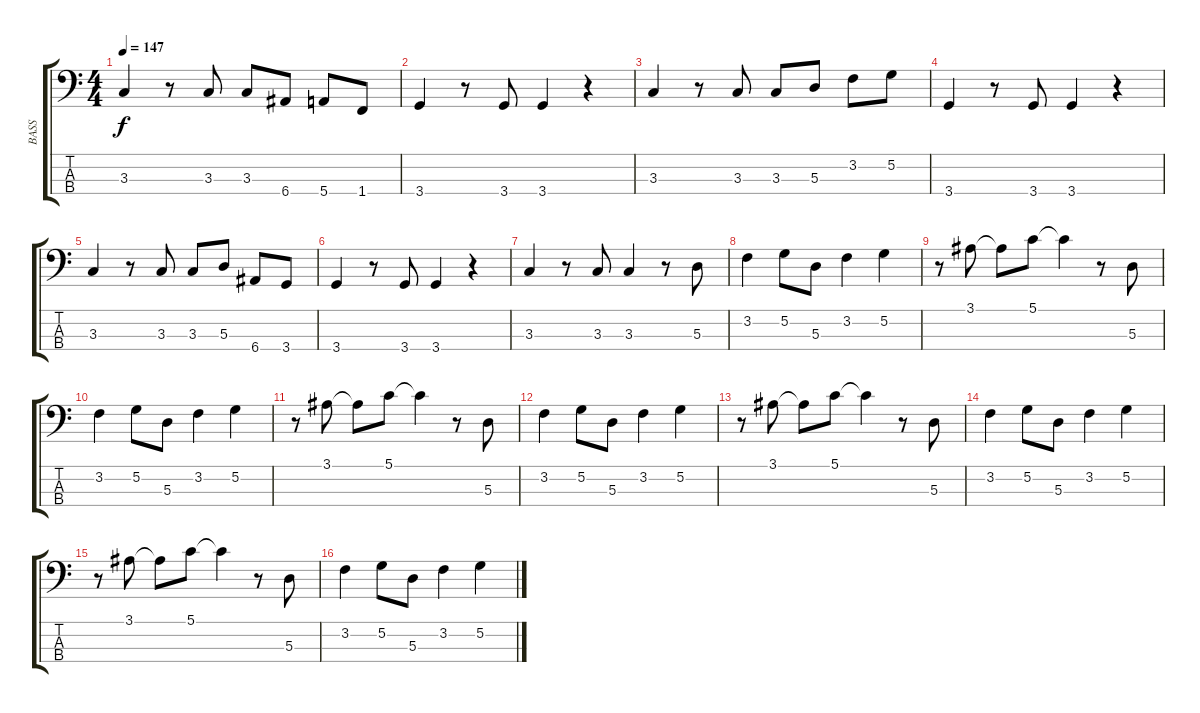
\track ("BASS" "BASS") {instrument electricbassfinger}
\staff {score tabs}
\tuning (G2 D2 A1 E1) {hide}
\ts (4 4)
\tempo 147
\clef f4
\ks c
3.3.4{dy f} r.8 3.3.8 3.3.8 6.4.8 5.4.8 1.4.8 |
3.4.4 r.8 3.4.8 3.4.4 r.4 |
3.3.4 r.8 3.3.8 3.3.8 5.3.8 3.2.8 5.2.8 |
3.4.4 r.8 3.4.8 3.4.4 r.4 |
3.3.4 r.8 3.3.8 3.3.8 5.3.8 6.4.8 3.4.8 |
3.4.4 r.8 3.4.8 3.4.4 r.4 |
3.3.4 r.8 3.3.8 3.3.4 r.8 5.3.8 |
3.2.4 5.2.8 5.3.8 3.2.4 5.2.4 |
r.8 3.1.8 3.1{t}.8 5.1.8 5.1{t}.4 r.8 5.3.8 |
3.2.4 5.2.8 5.3.8 3.2.4 5.2.4 |
r.8 3.1.8 3.1{t}.8 5.1.8 5.1{t}.4 r.8 5.3.8 |
3.2.4 5.2.8 5.3.8 3.2.4 5.2.4 |
r.8 3.1.8 3.1{t}.8 5.1.8 5.1{t}.4 r.8 5.3.8 |
3.2.4 5.2.8 5.3.8 3.2.4 5.2.4 |
r.8 3.1.8 3.1{t}.8 5.1.8 5.1{t}.4 r.8 5.3.8 |
3.2.4 5.2.8 5.3.8 3.2.4 5.2.4
